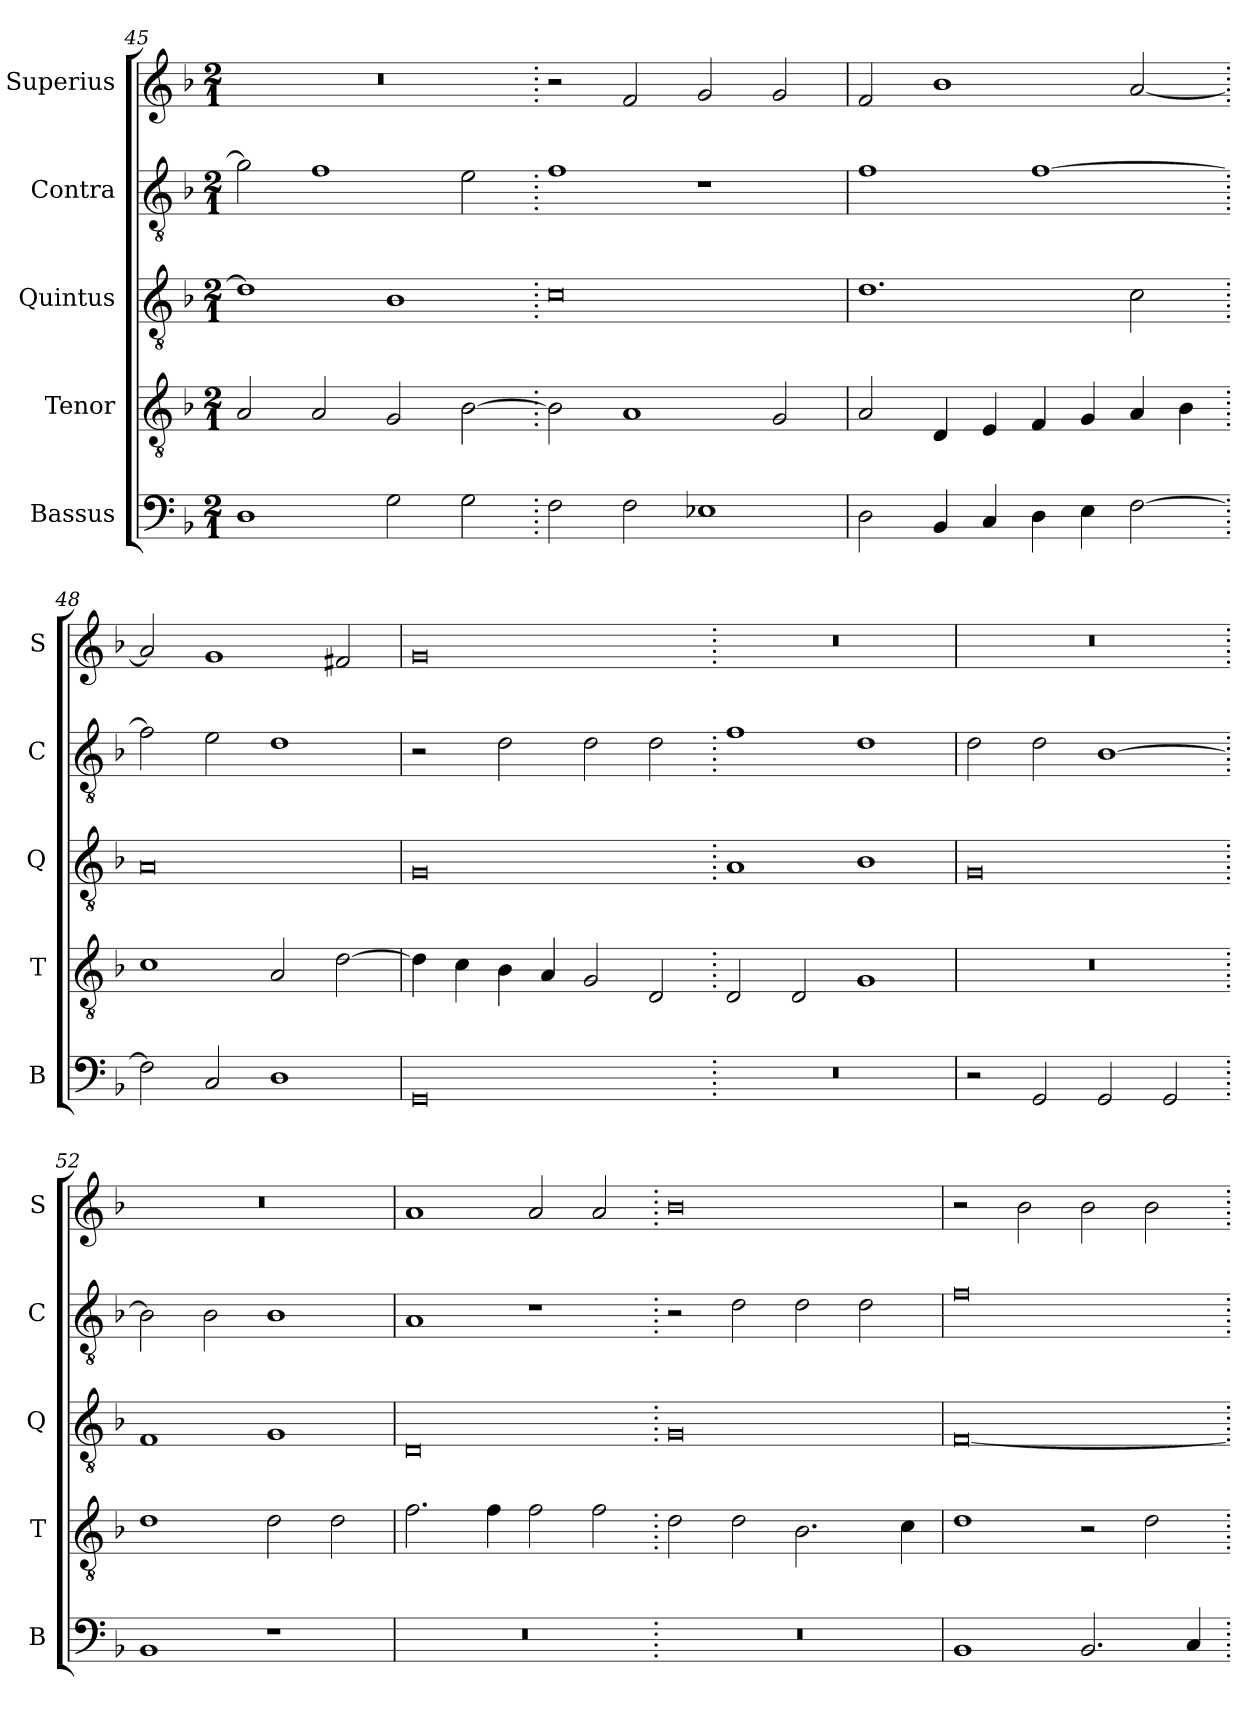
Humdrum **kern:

**kern	**kern	**kern	**kern	**kern
*part5	*part4	*part3	*part2	*part1
*staff5	*staff4	*staff3	*staff2	*staff1
*I"Bassus	*I"Tenor	*I"Quintus	*I"Contra	*I"Superius
*I'B	*I'T	*I'Q	*I'C	*I'S
*clefF4	*clefGv2	*clefGv2	*clefGv2	*clefG2
*k[b-]	*k[b-]	*k[b-]	*k[b-]	*k[b-]
*M2/1	*M2/1	*M2/1	*M2/1	*M2/1
=45	=45	=45	=45	=45
1D	2A/	1d]	2g\]	0r
.	2A/	.	1f	.
2G\	2G/	1B-	.	.
2G\	[2B-\	.	2e\	.
=46.	=46.	=46.	=46.	=46.
2F\	2B-\]	0c	1f	2r
2F\	1A	.	.	2f/
1E-X	.	.	1r	2g/
.	2G/	.	.	2g/
=47	=47	=47	=47	=47
2D\	2A/	1.d	1f	2f/
4BB-/	4D/	.	.	1b-
4C/	4E/	.	.	.
4D\	4F/	.	[1f	.
4E\	4G/	.	.	.
[2F\	4A/	2c\	.	[2a/
.	4B-\	.	.	.
=48.	=48.	=48.	=48.	=48.
2F\]	1c	0A	2f\]	2a/]
2C/	.	.	2e\	1g
1D	2A/	.	1d	.
.	[2d\	.	.	2f#X/
=49	=49	=49	=49	=49
0GG	4d\]	0G	2r	0g
.	4c\	.	.	.
.	4B-\	.	2d\	.
.	4A/	.	.	.
.	2G/	.	2d\	.
.	2D/	.	2d\	.
=50.	=50.	=50.	=50.	=50.
0r	2D/	1A	1f	0r
.	2D/	.	.	.
.	1G	1B-	1d	.
=51	=51	=51	=51	=51
2r	0r	0G	2d\	0r
2GG/	.	.	2d\	.
2GG/	.	.	[1B-	.
2GG/	.	.	.	.
=52.	=52.	=52.	=52.	=52.
1BB-	1d	1F	2B-\]	0r
.	.	.	2B-\	.
1r	2d\	1G	1B-	.
.	2d\	.	.	.
=53	=53	=53	=53	=53
0r	2.f\	0D	1A	1a
.	4f\	.	.	.
.	2f\	.	1r	2a/
.	2f\	.	.	2a/
=54.	=54.	=54.	=54.	=54.
0r	2d\	0G	2r	0b-
.	2d\	.	2d\	.
.	2.B-\	.	2d\	.
.	.	.	2d\	.
.	4c\	.	.	.
=55	=55	=55	=55	=55
1BB-	1d	[0F	0f	2r
.	.	.	.	2b-\
2.BB-/	2r	.	.	2b-\
.	2d\	.	.	2b-\
4C/	.	.	.	.
=.	=.	=.	=.	=.
*-	*-	*-	*-	*-
